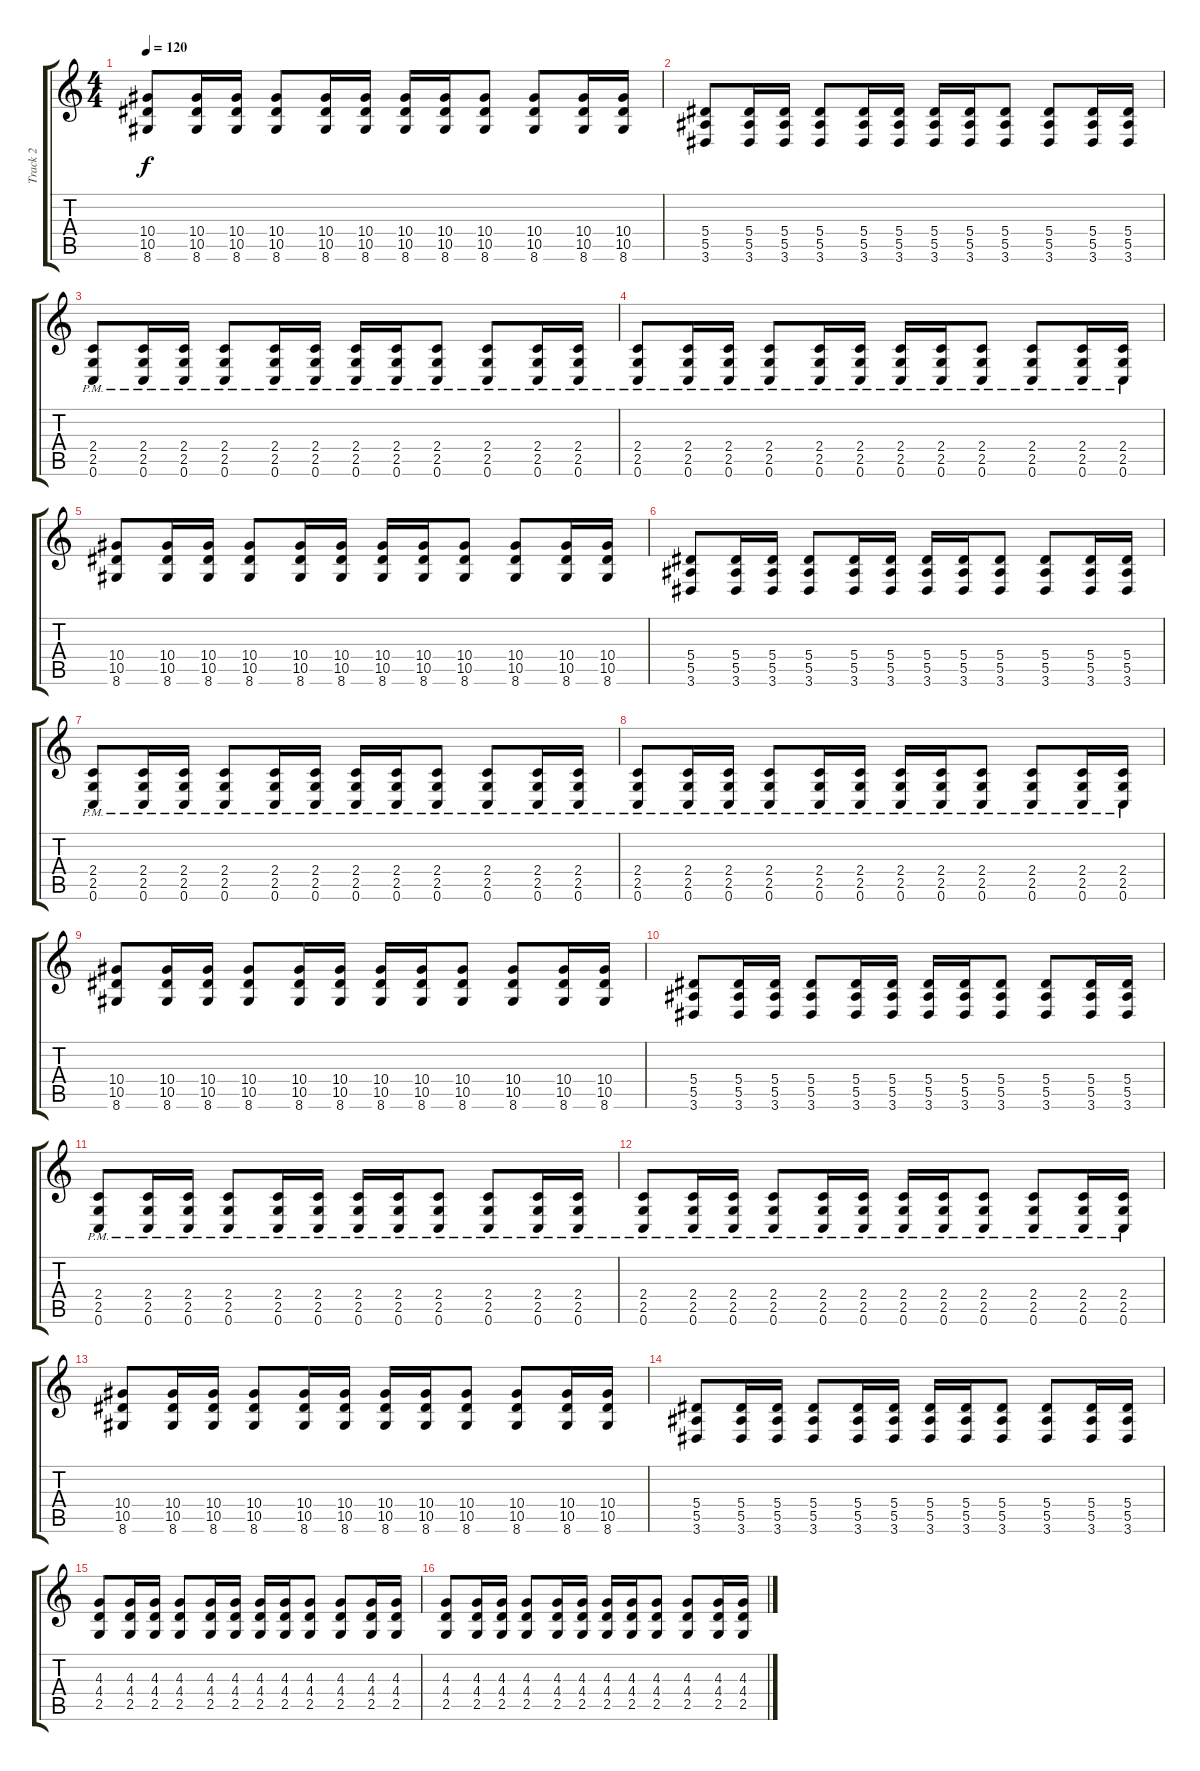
\track ("Track 2" "Track 2") {instrument distortionguitar}
\staff {score tabs}
\tuning (C4 G3 Eb3 Bb2 F2 C2) {hide}
\ts (4 4)
\tempo 120
\clef g2
\ks c
(10.4 10.5 8.6).8{dy f} (10.4 10.5 8.6).16 (10.4 10.5 8.6).16 (10.4 10.5 8.6).8 (10.4 10.5 8.6).16 (10.4 10.5 8.6).16 (10.4 10.5 8.6).16 (10.4 10.5 8.6).16 (10.4 10.5 8.6).8 (10.4 10.5 8.6).8 (10.4 10.5 8.6).16 (10.4 10.5 8.6).16 |
(5.4 5.5 3.6).8 (5.4 5.5 3.6).16 (5.4 5.5 3.6).16 (5.4 5.5 3.6).8 (5.4 5.5 3.6).16 (5.4 5.5 3.6).16 (5.4 5.5 3.6).16 (5.4 5.5 3.6).16 (5.4 5.5 3.6).8 (5.4 5.5 3.6).8 (5.4 5.5 3.6).16 (5.4 5.5 3.6).16 |
(2.4{pm} 2.5{pm} 0.6{pm}).8 (2.4{pm} 2.5{pm} 0.6{pm}).16 (2.4{pm} 2.5{pm} 0.6{pm}).16 (2.4{pm} 2.5{pm} 0.6{pm}).8 (2.4{pm} 2.5{pm} 0.6{pm}).16 (2.4{pm} 2.5{pm} 0.6{pm}).16 (2.4{pm} 2.5{pm} 0.6{pm}).16 (2.4{pm} 2.5{pm} 0.6{pm}).16 (2.4{pm} 2.5{pm} 0.6{pm}).8 (2.4{pm} 2.5{pm} 0.6{pm}).8 (2.4{pm} 2.5{pm} 0.6{pm}).16 (2.4{pm} 2.5{pm} 0.6{pm}).16 |
(2.4{pm} 2.5{pm} 0.6{pm}).8 (2.4{pm} 2.5{pm} 0.6{pm}).16 (2.4{pm} 2.5{pm} 0.6{pm}).16 (2.4{pm} 2.5{pm} 0.6{pm}).8 (2.4{pm} 2.5{pm} 0.6{pm}).16 (2.4{pm} 2.5{pm} 0.6{pm}).16 (2.4{pm} 2.5{pm} 0.6{pm}).16 (2.4{pm} 2.5{pm} 0.6{pm}).16 (2.4{pm} 2.5{pm} 0.6{pm}).8 (2.4{pm} 2.5{pm} 0.6{pm}).8 (2.4{pm} 2.5{pm} 0.6{pm}).16 (2.4{pm} 2.5{pm} 0.6{pm}).16 |
(10.4 10.5 8.6).8 (10.4 10.5 8.6).16 (10.4 10.5 8.6).16 (10.4 10.5 8.6).8 (10.4 10.5 8.6).16 (10.4 10.5 8.6).16 (10.4 10.5 8.6).16 (10.4 10.5 8.6).16 (10.4 10.5 8.6).8 (10.4 10.5 8.6).8 (10.4 10.5 8.6).16 (10.4 10.5 8.6).16 |
(5.4 5.5 3.6).8 (5.4 5.5 3.6).16 (5.4 5.5 3.6).16 (5.4 5.5 3.6).8 (5.4 5.5 3.6).16 (5.4 5.5 3.6).16 (5.4 5.5 3.6).16 (5.4 5.5 3.6).16 (5.4 5.5 3.6).8 (5.4 5.5 3.6).8 (5.4 5.5 3.6).16 (5.4 5.5 3.6).16 |
(2.4{pm} 2.5{pm} 0.6{pm}).8 (2.4{pm} 2.5{pm} 0.6{pm}).16 (2.4{pm} 2.5{pm} 0.6{pm}).16 (2.4{pm} 2.5{pm} 0.6{pm}).8 (2.4{pm} 2.5{pm} 0.6{pm}).16 (2.4{pm} 2.5{pm} 0.6{pm}).16 (2.4{pm} 2.5{pm} 0.6{pm}).16 (2.4{pm} 2.5{pm} 0.6{pm}).16 (2.4{pm} 2.5{pm} 0.6{pm}).8 (2.4{pm} 2.5{pm} 0.6{pm}).8 (2.4{pm} 2.5{pm} 0.6{pm}).16 (2.4{pm} 2.5{pm} 0.6{pm}).16 |
(2.4{pm} 2.5{pm} 0.6{pm}).8 (2.4{pm} 2.5{pm} 0.6{pm}).16 (2.4{pm} 2.5{pm} 0.6{pm}).16 (2.4{pm} 2.5{pm} 0.6{pm}).8 (2.4{pm} 2.5{pm} 0.6{pm}).16 (2.4{pm} 2.5{pm} 0.6{pm}).16 (2.4{pm} 2.5{pm} 0.6{pm}).16 (2.4{pm} 2.5{pm} 0.6{pm}).16 (2.4{pm} 2.5{pm} 0.6{pm}).8 (2.4{pm} 2.5{pm} 0.6{pm}).8 (2.4{pm} 2.5{pm} 0.6{pm}).16 (2.4{pm} 2.5{pm} 0.6{pm}).16 |
(10.4 10.5 8.6).8 (10.4 10.5 8.6).16 (10.4 10.5 8.6).16 (10.4 10.5 8.6).8 (10.4 10.5 8.6).16 (10.4 10.5 8.6).16 (10.4 10.5 8.6).16 (10.4 10.5 8.6).16 (10.4 10.5 8.6).8 (10.4 10.5 8.6).8 (10.4 10.5 8.6).16 (10.4 10.5 8.6).16 |
(5.4 5.5 3.6).8 (5.4 5.5 3.6).16 (5.4 5.5 3.6).16 (5.4 5.5 3.6).8 (5.4 5.5 3.6).16 (5.4 5.5 3.6).16 (5.4 5.5 3.6).16 (5.4 5.5 3.6).16 (5.4 5.5 3.6).8 (5.4 5.5 3.6).8 (5.4 5.5 3.6).16 (5.4 5.5 3.6).16 |
(2.4{pm} 2.5{pm} 0.6{pm}).8 (2.4{pm} 2.5{pm} 0.6{pm}).16 (2.4{pm} 2.5{pm} 0.6{pm}).16 (2.4{pm} 2.5{pm} 0.6{pm}).8 (2.4{pm} 2.5{pm} 0.6{pm}).16 (2.4{pm} 2.5{pm} 0.6{pm}).16 (2.4{pm} 2.5{pm} 0.6{pm}).16 (2.4{pm} 2.5{pm} 0.6{pm}).16 (2.4{pm} 2.5{pm} 0.6{pm}).8 (2.4{pm} 2.5{pm} 0.6{pm}).8 (2.4{pm} 2.5{pm} 0.6{pm}).16 (2.4{pm} 2.5{pm} 0.6{pm}).16 |
(2.4{pm} 2.5{pm} 0.6{pm}).8 (2.4{pm} 2.5{pm} 0.6{pm}).16 (2.4{pm} 2.5{pm} 0.6{pm}).16 (2.4{pm} 2.5{pm} 0.6{pm}).8 (2.4{pm} 2.5{pm} 0.6{pm}).16 (2.4{pm} 2.5{pm} 0.6{pm}).16 (2.4{pm} 2.5{pm} 0.6{pm}).16 (2.4{pm} 2.5{pm} 0.6{pm}).16 (2.4{pm} 2.5{pm} 0.6{pm}).8 (2.4{pm} 2.5{pm} 0.6{pm}).8 (2.4{pm} 2.5{pm} 0.6{pm}).16 (2.4{pm} 2.5{pm} 0.6{pm}).16 |
(10.4 10.5 8.6).8 (10.4 10.5 8.6).16 (10.4 10.5 8.6).16 (10.4 10.5 8.6).8 (10.4 10.5 8.6).16 (10.4 10.5 8.6).16 (10.4 10.5 8.6).16 (10.4 10.5 8.6).16 (10.4 10.5 8.6).8 (10.4 10.5 8.6).8 (10.4 10.5 8.6).16 (10.4 10.5 8.6).16 |
(5.4 5.5 3.6).8 (5.4 5.5 3.6).16 (5.4 5.5 3.6).16 (5.4 5.5 3.6).8 (5.4 5.5 3.6).16 (5.4 5.5 3.6).16 (5.4 5.5 3.6).16 (5.4 5.5 3.6).16 (5.4 5.5 3.6).8 (5.4 5.5 3.6).8 (5.4 5.5 3.6).16 (5.4 5.5 3.6).16 |
(4.3 4.4 2.5).8 (4.3 4.4 2.5).16 (4.3 4.4 2.5).16 (4.3 4.4 2.5).8 (4.3 4.4 2.5).16 (4.3 4.4 2.5).16 (4.3 4.4 2.5).16 (4.3 4.4 2.5).16 (4.3 4.4 2.5).8 (4.3 4.4 2.5).8 (4.3 4.4 2.5).16 (4.3 4.4 2.5).16 |
(4.3 4.4 2.5).8 (4.3 4.4 2.5).16 (4.3 4.4 2.5).16 (4.3 4.4 2.5).8 (4.3 4.4 2.5).16 (4.3 4.4 2.5).16 (4.3 4.4 2.5).16 (4.3 4.4 2.5).16 (4.3 4.4 2.5).8 (4.3 4.4 2.5).8 (4.3 4.4 2.5).16 (4.3 4.4 2.5).16
